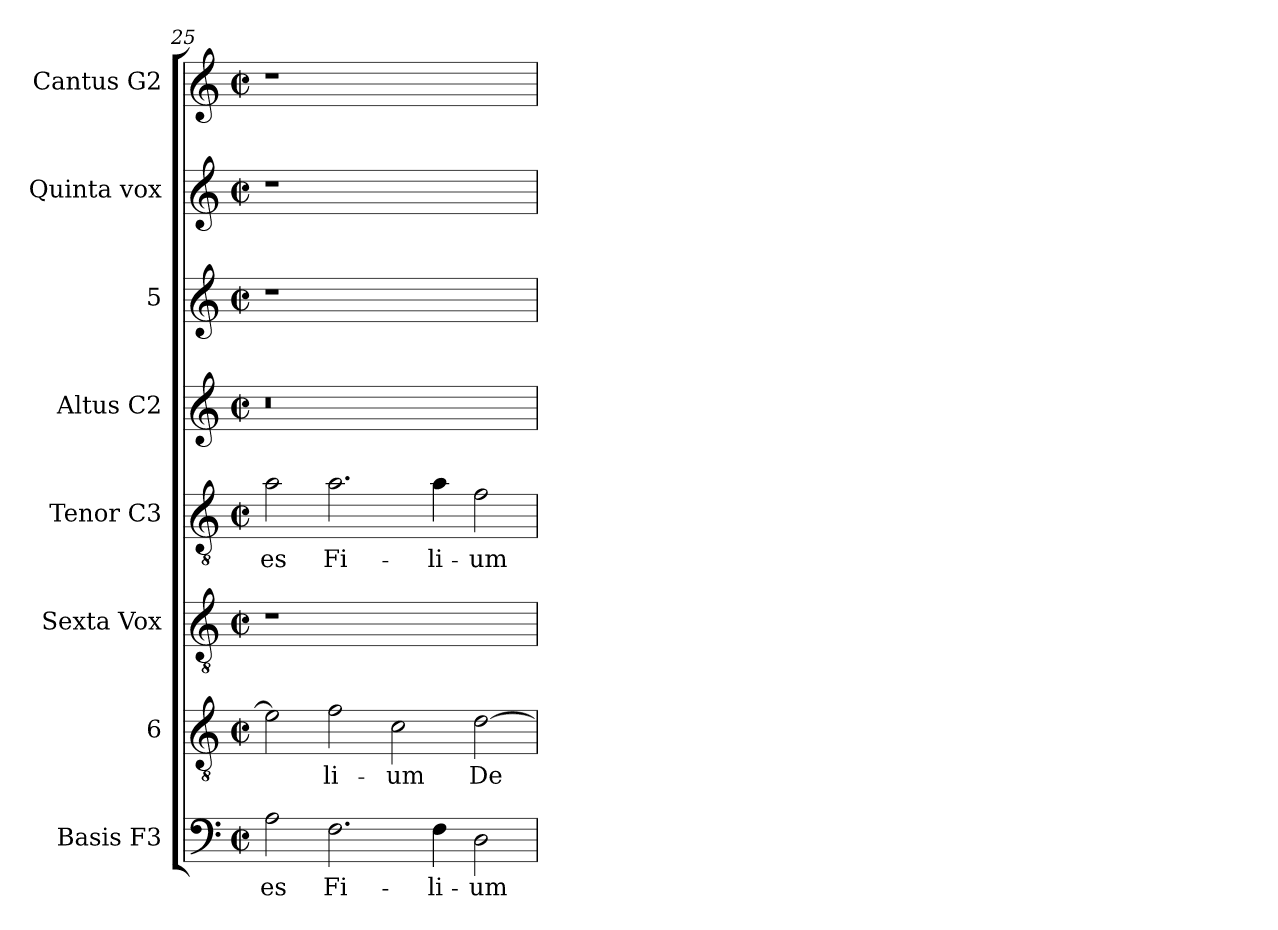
**kern	**text	**kern	**text	**kern	**kern	**text	**kern	**kern	**kern	**kern
*part8	*part8	*part7	*part7	*part6	*part5	*part5	*part4	*part3	*part2	*part1
*staff8	*staff8	*staff7	*staff7	*staff6	*staff5	*staff5	*staff4	*staff3	*staff2	*staff1
*I"Basis  F3	*	*I"6	*	*I"Sexta  Vox	*I"Tenor  C3	*	*I"Altus  C2	*I"5	*I"Quinta  vox	*I"Cantus  G2
*I'B	*	*	*	*	*I'T	*	*I'A	*	*	*I'C
*clefF4	*	*clefGv2	*	*clefGv2	*clefGv2	*	*clefG2	*clefG2	*clefG2	*clefG2
*k[]	*	*k[]	*	*k[]	*k[]	*	*k[]	*k[]	*k[]	*k[]
*C:	*	*C:	*	*C:	*C:	*	*C:	*C:	*C:	*C:
*M2/2	*	*M2/2	*	*M2/2	*M2/2	*	*M2/2	*M2/2	*M2/2	*M2/2
*met(c|)	*	*met(c|)	*	*met(c|)	*met(c|)	*	*met(c|)	*met(c|)	*met(c|)	*met(c|)
=25	=25	=25	=25	=25	=25	=25	=25	=25	=25	=25
!	!LO:LY:b:cj	!	!LO:LY:b:cj	!	!	!LO:LY:b:cj	!	!	!	!
2A\	-es	2e\]	--	1r	2a\	-es	0r	1r	1r	1r
!	!LO:LY:b:cj	!	!LO:LY:b:cj	!	!	!LO:LY:b:cj	!	!	!	!
2.F\	Fi-	2f\	-li-	.	2.a\	Fi-	.	.	.	.
!	!	!	!LO:LY:b:cj	!	!	!	!	!	!	!
.	.	2c\	-um	1ryy	.	.	.	1ryy	1ryy	1ryy
!	!LO:LY:b:cj	!	!	!	!	!LO:LY:b:cj	!	!	!	!
4F\	-li-	.	.	.	4a\	-li-	.	.	.	.
!	!LO:LY:b:cj	!	!LO:LY:b:cj	!	!	!LO:LY:b:cj	!	!	!	!
2D\	-um	[<2d\	De-	.	2f\	-um	.	.	.	.
=	=	=	=	=	=	=	=	=	=	=
*-	*-	*-	*-	*-	*-	*-	*-	*-	*-	*-
